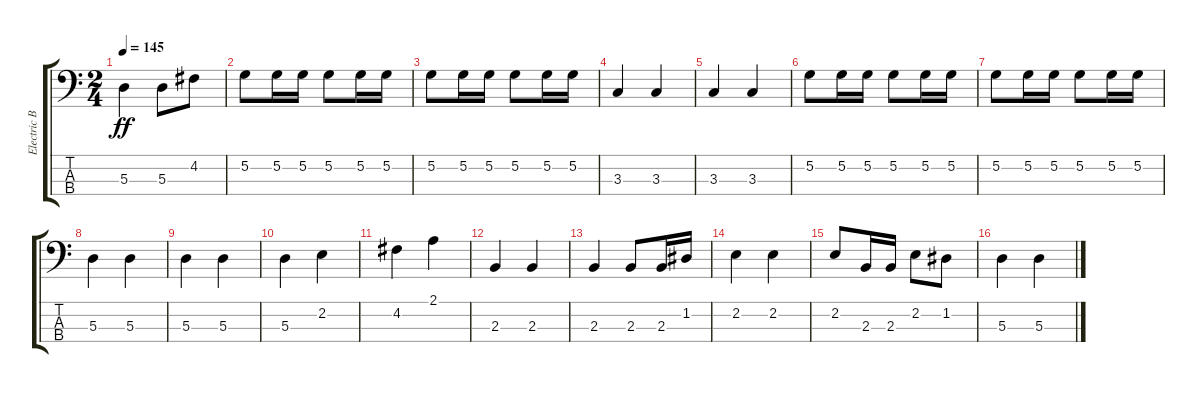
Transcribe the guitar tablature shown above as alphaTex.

\track ("Electric Bass" "Electric B") {instrument electricbasspick}
\staff {score tabs}
\tuning (G2 D2 A1 E1) {hide}
\ts (2 4)
\tempo 145
\clef f4
\ks c
5.3.4{dy ff} 5.3.8 4.2.8 |
5.2.8 5.2.16 5.2.16 5.2.8 5.2.16 5.2.16 |
5.2.8 5.2.16 5.2.16 5.2.8 5.2.16 5.2.16 |
3.3.4 3.3.4 |
3.3.4 3.3.4 |
5.2.8 5.2.16 5.2.16 5.2.8 5.2.16 5.2.16 |
5.2.8 5.2.16 5.2.16 5.2.8 5.2.16 5.2.16 |
5.3.4 5.3.4 |
5.3.4 5.3.4 |
5.3.4 2.2.4 |
4.2.4 2.1.4 |
2.3.4 2.3.4 |
2.3.4 2.3.8 2.3.16 1.2.16 |
2.2.4 2.2.4 |
2.2.8 2.3.16 2.3.16 2.2.8 1.2.8 |
5.3.4 5.3.4
